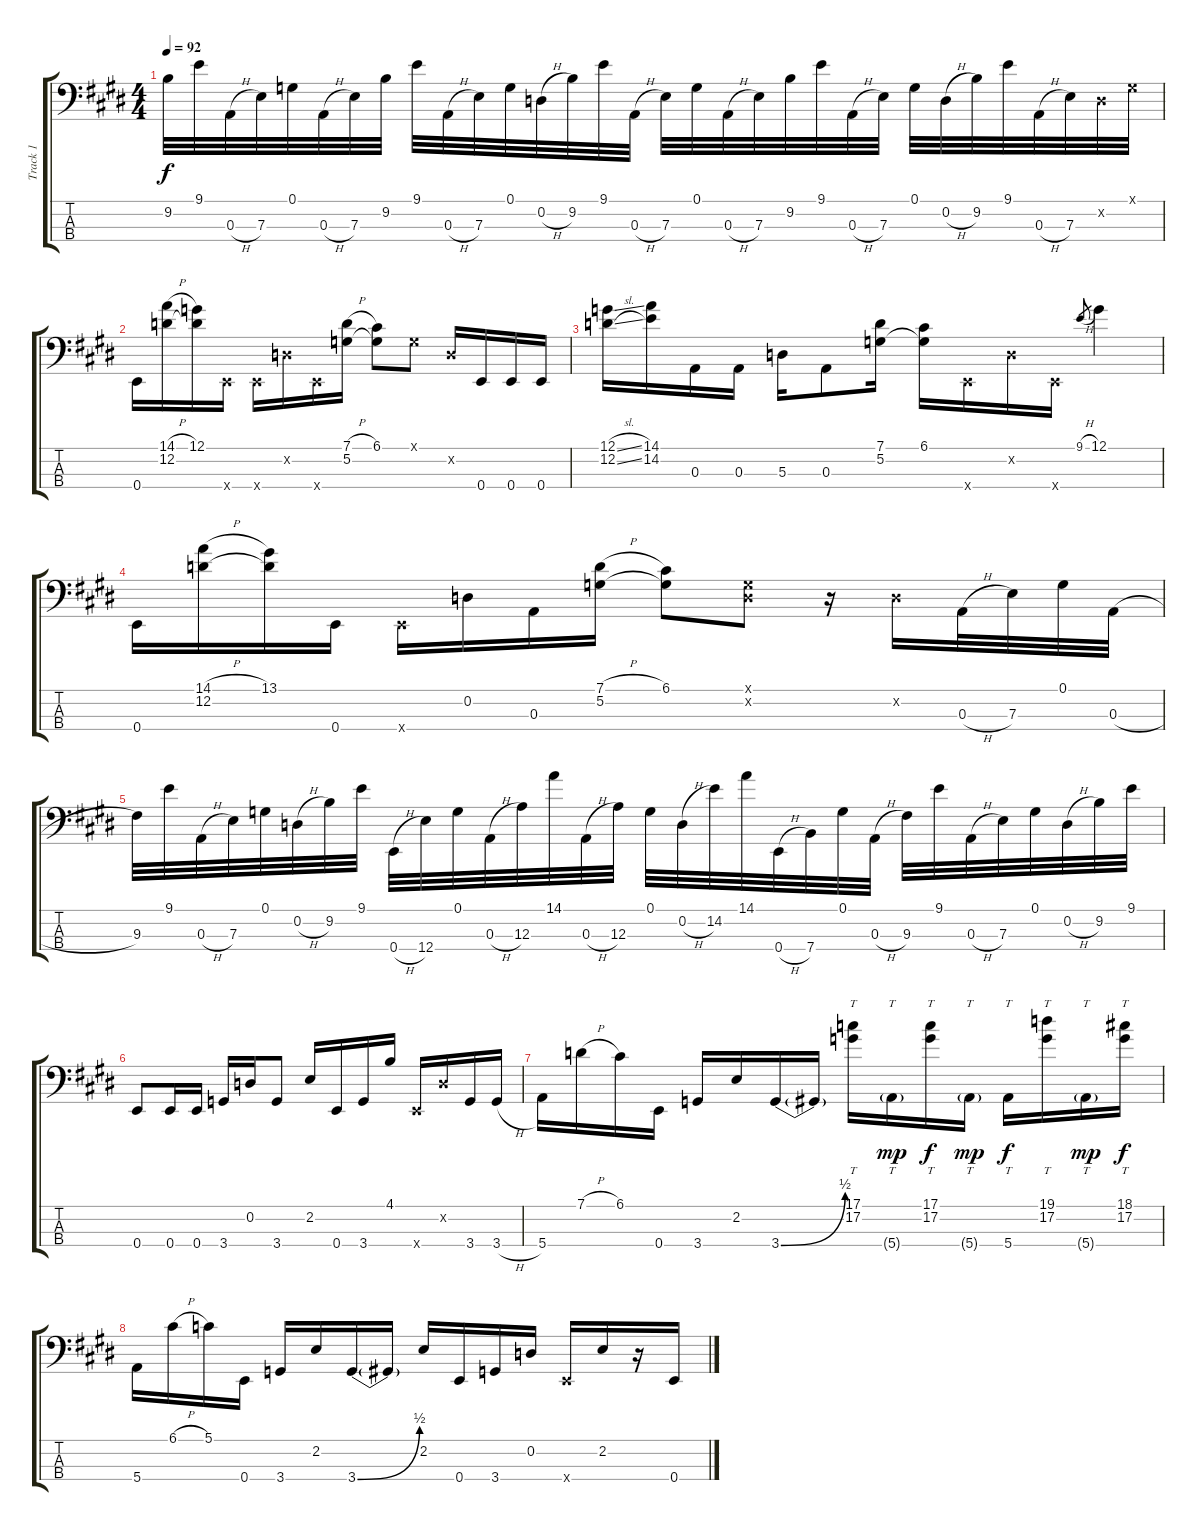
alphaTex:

\track ("Track 1" "Track 1") {instrument slapbass1}
\staff {score tabs}
\tuning (G2 D2 A1 E1) {hide}
\ts (4 4)
\tempo 92
\clef f4
\ks e
9.2.32{dy f} 9.1.32 0.3{h}.32 7.3.32 0.1.32 0.3{h}.32 7.3.32 9.2.32 9.1.32 0.3{h}.32 7.3.32 0.1.32 0.2{h}.32 9.2.32 9.1.32 0.3{h}.32 7.3.32 0.1.32 0.3{h}.32 7.3.32 9.2.32 9.1.32 0.3{h}.32 7.3.32 0.1.32 0.2{h}.32 9.2.32 9.1.32 0.3{h}.32 7.3.32 0.2{x}.32 0.1{x}.32 |
0.4.16 (14.1{h} 12.2).16 (12.1 12.2{t}).16 0.4{x}.16 0.4{x}.16 0.2{x}.16 0.4{x}.16 (7.1{h} 5.2).16 (6.1 5.2{t}).8 0.1{x}.8 0.2{x}.16 0.4.16 0.4.16 0.4.16 |
(12.1{sl} 12.2{sl}).16 (14.1 14.2).16 0.3.16 0.3.16 5.3.16 0.3.8 (7.1 5.2).16 (6.1 5.2{t}).16 0.4{x}.16 0.2{x}.16 0.4{x}.16 9.1{h}.8{gr} 12.1.4 |
0.4.16 (14.1{h} 12.2).16 (13.1 12.2{t}).16 0.4.16 0.4{x}.16 0.2.16 0.3.16 (7.1{h} 5.2).16 (6.1 5.2{t}).8 (0.1{x} 0.2{x}).8 r.16 0.2{x}.16 0.3{h}.32 7.3.32 0.1.32 0.3{h}.32 |
9.3.32 9.1.32 0.3{h}.32 7.3.32 0.1.32 0.2{h}.32 9.2.32 9.1.32 0.4{h}.32 12.4.32 0.1.32 0.3{h}.32 12.3.32 14.1.32 0.3{h}.32 12.3.32 0.1.32 0.2{h}.32 14.2.32 14.1.32 0.4{h}.32 7.4.32 0.1.32 0.3{h}.32 9.3.32 9.1.32 0.3{h}.32 7.3.32 0.1.32 0.2{h}.32 9.2.32 9.1.32 |
0.4.8 0.4.16 0.4.16 3.4.16 0.2.16 3.4.8 2.2.16 0.4.16 3.4.16 4.1.16 0.4{x}.16 0.2{x}.16 3.4.16 3.4{h}.16 |
5.4.16 7.1{h}.16 6.1.16 0.4.16 3.4.16 2.2.16 3.4{be (bend 0 0 60 2)}.16 3.4{t}.16 (17.1 17.2).16{tt} 5.4{g}.16{tt dy mp} (17.1 17.2).16{tt dy f} 5.4{g}.16{tt dy mp} 5.4.16{tt dy f} (19.1 17.2).16{tt} 5.4{g}.16{tt dy mp} (18.1 17.2).16{tt dy f} |
5.4.16 6.1{h}.16 5.1.16 0.4.16 3.4.16 2.2.16 3.4{be (bend 0 0 60 2)}.16 3.4{t}.16 2.2.16 0.4.16 3.4.16 0.2.16 0.4{x}.16 2.2.16 r.16 0.4{h}.16
